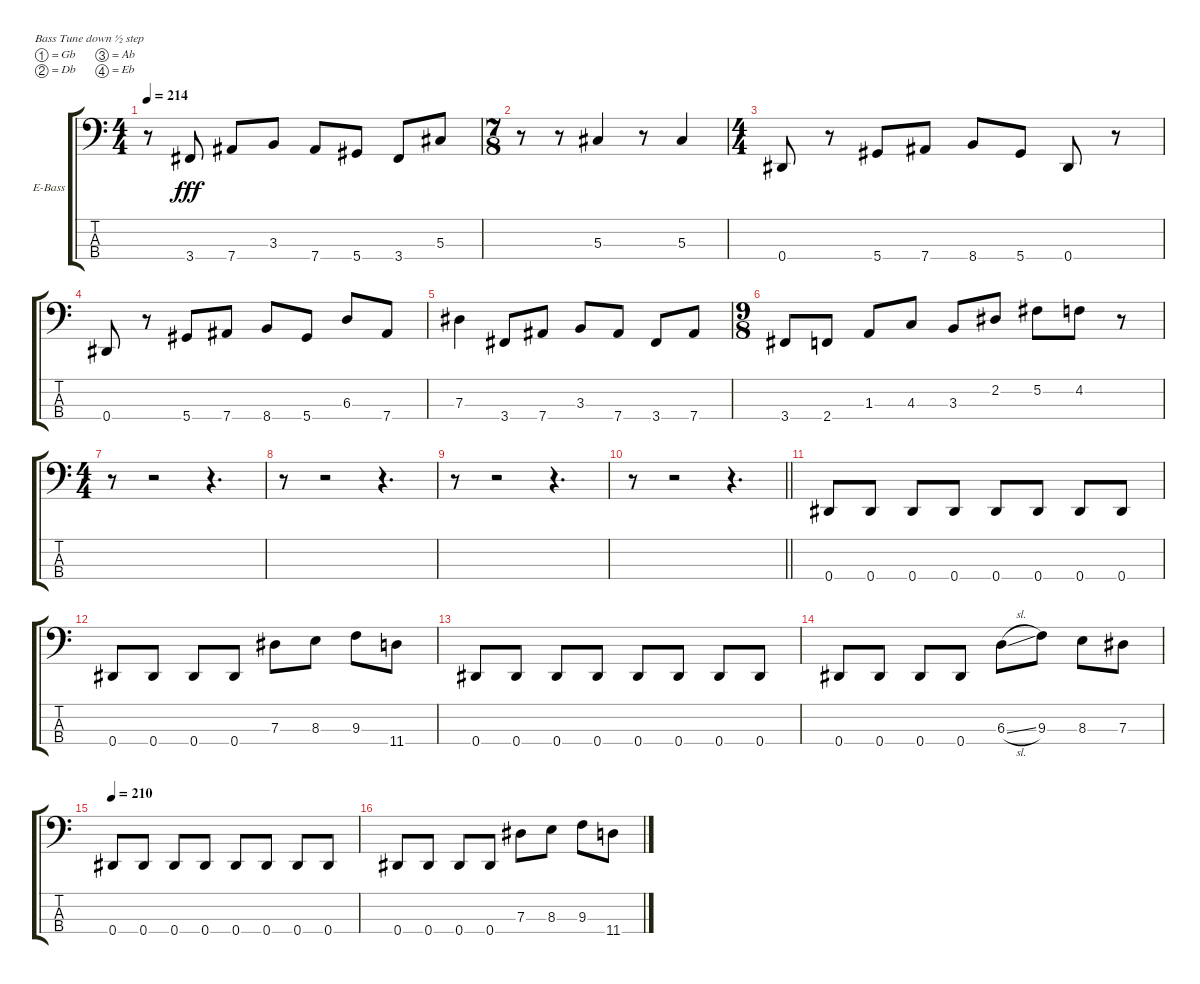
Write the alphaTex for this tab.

\bracketExtendMode groupsimilarinstruments
\firstSystemTrackNameOrientation horizontal
\otherSystemsTrackNameOrientation horizontal
\track ("Arif Mirabdolbaghi" "E-Bass") {instrument electricbassfinger}
\staff {score tabs}
\tuning (Gb2 Db2 Ab1 Eb1)
\ts (4 4)
\tempo 214
\clef f4
\ks c
r.8{dy fff} 3.4.8 7.4.8 3.3.8 7.4.8 5.4.8 3.4.8 5.3.8 |
\ts (7 8)
\beaming (8 2 2 2 2)
r.8 r.8 5.3.4 r.8 5.3.4 |
\ts (4 4)
\beaming (8 2 2 2 2)
0.4.8 r.8 5.4.8 7.4.8 8.4.8 5.4.8 0.4.8 r.8 |
0.4.8 r.8 5.4.8 7.4.8 8.4.8 5.4.8 6.3.8 7.4.8 |
7.3.4 3.4.8 7.4.8 3.3.8 7.4.8 3.4.8 7.4.8 |
\ts (9 8)
\beaming (8 2 2 2 3)
3.4.8 2.4.8 1.3.8 4.3.8 3.3.8 2.2.8 5.2.8 4.2.8 r.8 |
\ts (4 4)
\beaming (8 2 2 2 2)
r.8 r.2 r.4{d} |
r.8 r.2 r.4{d} |
r.8 r.2 r.4{d} |
\barLineRight lightlight
r.8 r.2 r.4{d} |
0.4.8 0.4.8 0.4.8 0.4.8 0.4.8 0.4.8 0.4.8 0.4.8 |
0.4.8 0.4.8 0.4.8 0.4.8 7.3.8 8.3.8 9.3.8 11.4.8 |
0.4.8 0.4.8 0.4.8 0.4.8 0.4.8 0.4.8 0.4.8 0.4.8 |
0.4.8 0.4.8 0.4.8 0.4.8 6.3{sl}.8 9.3.8 8.3.8 7.3.8 |
\tempo 210
0.4.8 0.4.8 0.4.8 0.4.8 0.4.8 0.4.8 0.4.8 0.4.8 |
0.4.8 0.4.8 0.4.8 0.4.8 7.3.8 8.3.8 9.3.8 11.4.8
